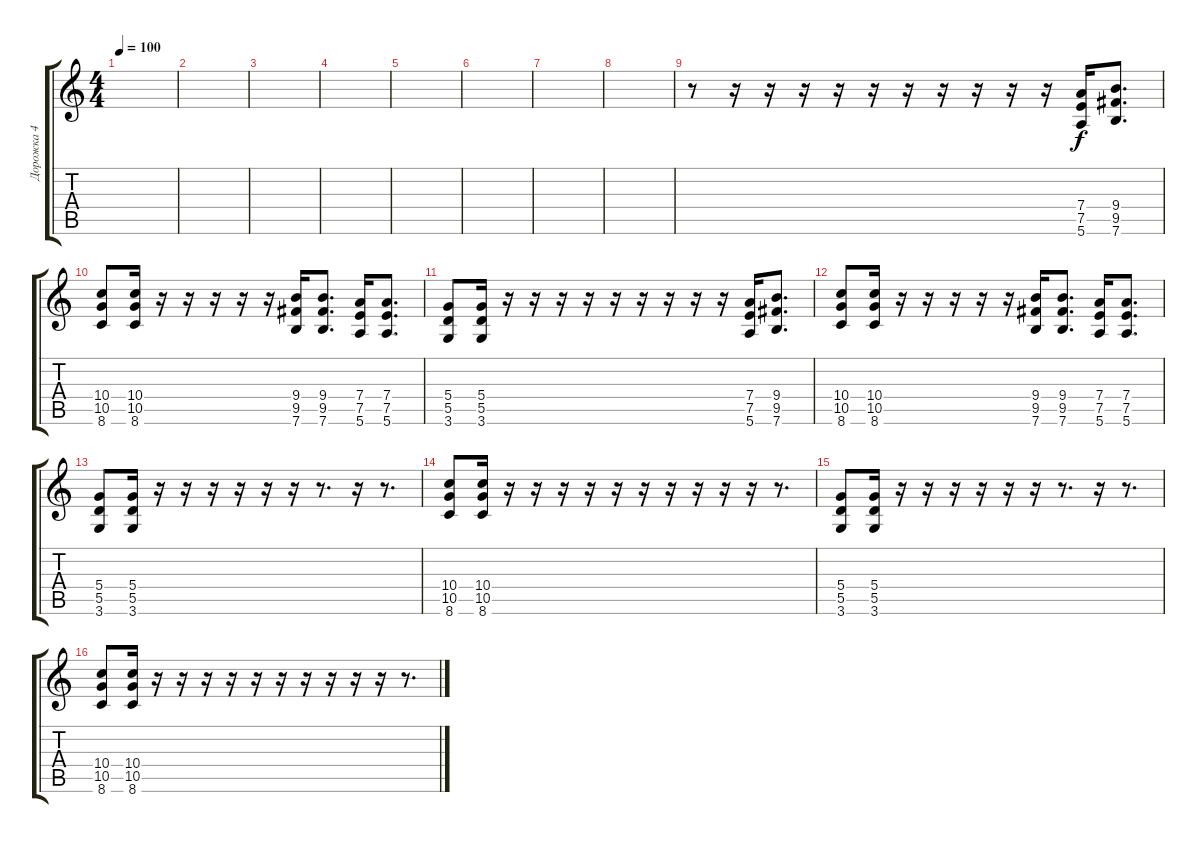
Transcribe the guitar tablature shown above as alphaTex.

\track ("Дорожка 4" "Дорожка 4") {instrument distortionguitar}
\staff {score tabs}
\tuning (E4 B3 G3 D3 A2 E2) {hide}
\ts (4 4)
\tempo 100
\clef g2
\ks c
|
|
|
|
|
|
|
|
r.8 r.16 r.16 r.16 r.16 r.16 r.16 r.16 r.16 r.16 r.16 (7.4 7.5 5.6).16 (9.4 9.5 7.6).8{d} |
(10.4 10.5 8.6).8 (10.4 10.5 8.6).16 r.16 r.16 r.16 r.16 r.16 (9.4 9.5 7.6).16 (9.4 9.5 7.6).8{d} (7.4 7.5 5.6).16 (7.4 7.5 5.6).8{d} |
(5.4 5.5 3.6).8 (5.4 5.5 3.6).16 r.16 r.16 r.16 r.16 r.16 r.16 r.16 r.16 r.16 (7.4 7.5 5.6).16 (9.4 9.5 7.6).8{d} |
(10.4 10.5 8.6).8 (10.4 10.5 8.6).16 r.16 r.16 r.16 r.16 r.16 (9.4 9.5 7.6).16 (9.4 9.5 7.6).8{d} (7.4 7.5 5.6).16 (7.4 7.5 5.6).8{d} |
(5.4 5.5 3.6).8 (5.4 5.5 3.6).16 r.16 r.16 r.16 r.16 r.16 r.16 r.8{d} r.16 r.8{d} |
(10.4 10.5 8.6).8 (10.4 10.5 8.6).16 r.16 r.16 r.16 r.16 r.16 r.16 r.16 r.16 r.16 r.16 r.8{d} |
(5.4 5.5 3.6).8 (5.4 5.5 3.6).16 r.16 r.16 r.16 r.16 r.16 r.16 r.8{d} r.16 r.8{d} |
(10.4 10.5 8.6).8 (10.4 10.5 8.6).16 r.16 r.16 r.16 r.16 r.16 r.16 r.16 r.16 r.16 r.16 r.8{d}
